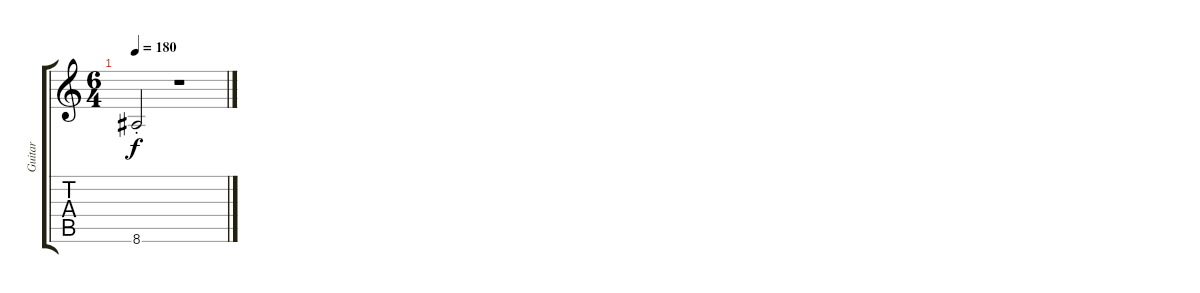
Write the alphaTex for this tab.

\track ("Guitar" "Guitar") {instrument distortionguitar}
\staff {score tabs}
\tuning (D4 A3 F3 C3 G2 D2) {hide}
\ts (6 4)
\tempo 180
\clef g2
\ks c
8.6{st}.2{dy f} r.1
